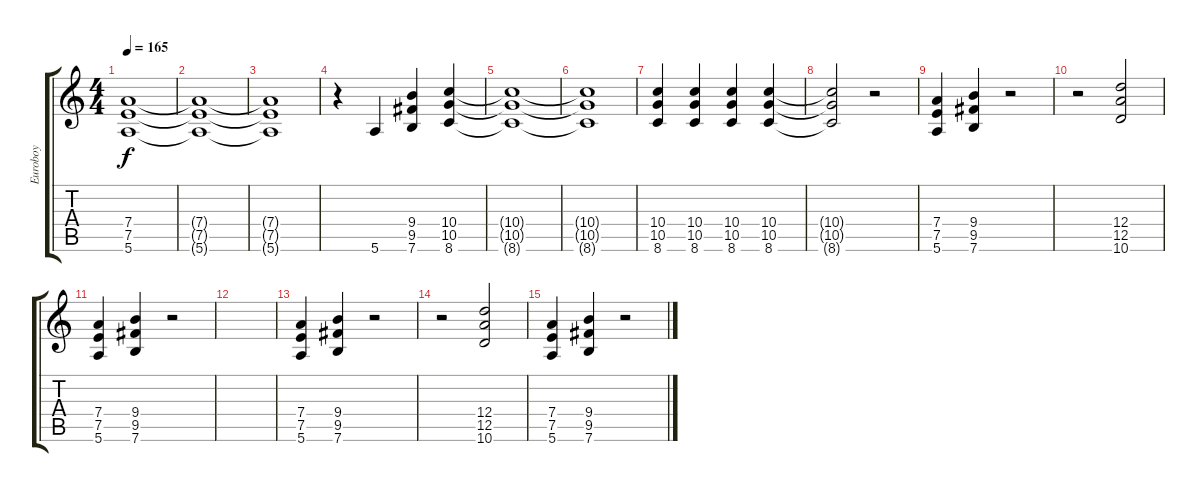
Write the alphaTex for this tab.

\track ("Euroboy" "Euroboy") {instrument distortionguitar}
\staff {score tabs}
\tuning (E4 B3 G3 D3 A2 E2) {hide}
\ts (4 4)
\tempo 165
\clef g2
\ks c
(7.4 7.5 5.6).1{dy f} |
(7.4{t} 7.5{t} 5.6{t}).1 |
(7.4{t} 7.5{t} 5.6{t}).1 |
r.4 5.6.4 (9.4 9.5 7.6).4 (10.4 10.5 8.6).4 |
(10.4{t} 10.5{t} 8.6{t}).1 |
(10.4{t} 10.5{t} 8.6{t}).1 |
(10.4 10.5 8.6).4 (10.4 10.5 8.6).4 (10.4 10.5 8.6).4 (10.4 10.5 8.6).4 |
(10.4{t} 10.5{t} 8.6{t}).2 r.2 |
(7.4 7.5 5.6).4 (9.4 9.5 7.6).4 r.2 |
r.2 (12.4 12.5 10.6).2 |
(7.4 7.5 5.6).4 (9.4 9.5 7.6).4 r.2 |
|
(7.4 7.5 5.6).4 (9.4 9.5 7.6).4 r.2 |
r.2 (12.4 12.5 10.6).2 |
(7.4 7.5 5.6).4 (9.4 9.5 7.6).4 r.2
